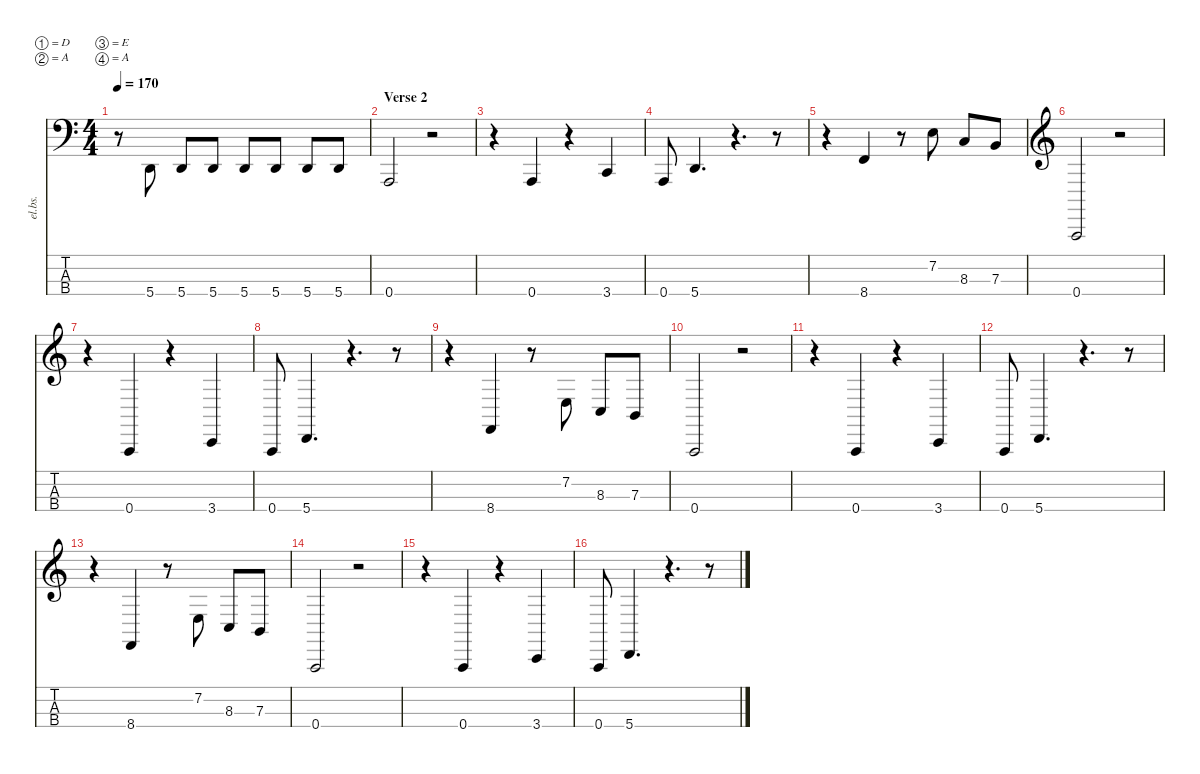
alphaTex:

\defaultSystemsLayout 4
\hideDynamics
\bracketExtendMode nobrackets
\track ("Electric Bass - Michal" "el.bs.") {instrument electricbassfinger}
\staff {score tabs}
\tuning (D2 A1 E1 A0)
\ts (4 4)
\tempo 170
\clef f4
\ks c
r.8{dy mf beam Down} 5.4.8{beam Up} 5.4.8{beam Up} 5.4.8{beam Up} 5.4.8{beam Up} 5.4.8{beam Up} 5.4.8{beam Up} 5.4.8{beam Up} |
\section ("" "Verse 2")
0.4.2{beam Up} r.2{beam Down} |
r.4{beam Down} 0.4.4{beam Up} r.4{beam Down} 3.4.4{beam Up} |
0.4.8{beam Up} 5.4.4{d beam Up} r.4{d beam Down} r.8{beam Down} |
r.4{beam Down} 8.4.4{beam Up} r.8{beam Down} 7.2.8{beam Down} 8.3.8{beam Up} 7.3.8{beam Up} |
\clef g2
0.4.2{beam Up} r.2{beam Down} |
r.4{beam Down} 0.4.4{beam Up} r.4{beam Down} 3.4.4{beam Up} |
0.4.8{beam Up} 5.4.4{d beam Up} r.4{d beam Down} r.8{beam Down} |
r.4{beam Down} 8.4.4{beam Up} r.8{beam Down} 7.2.8{beam Up} 8.3.8{beam Up} 7.3.8{beam Up} |
0.4.2{beam Up} r.2{beam Down} |
r.4{beam Down} 0.4.4{beam Up} r.4{beam Down} 3.4.4{beam Up} |
0.4.8{beam Up} 5.4.4{d beam Up} r.4{d beam Down} r.8{beam Down} |
r.4{beam Down} 8.4.4{beam Up} r.8{beam Down} 7.2.8{beam Up} 8.3.8{beam Up} 7.3.8{beam Up} |
0.4.2{beam Up} r.2{beam Down} |
r.4{beam Down} 0.4.4{beam Up} r.4{beam Down} 3.4.4{beam Up} |
0.4.8{beam Up} 5.4.4{d beam Up} r.4{d beam Down} r.8{beam Down}
